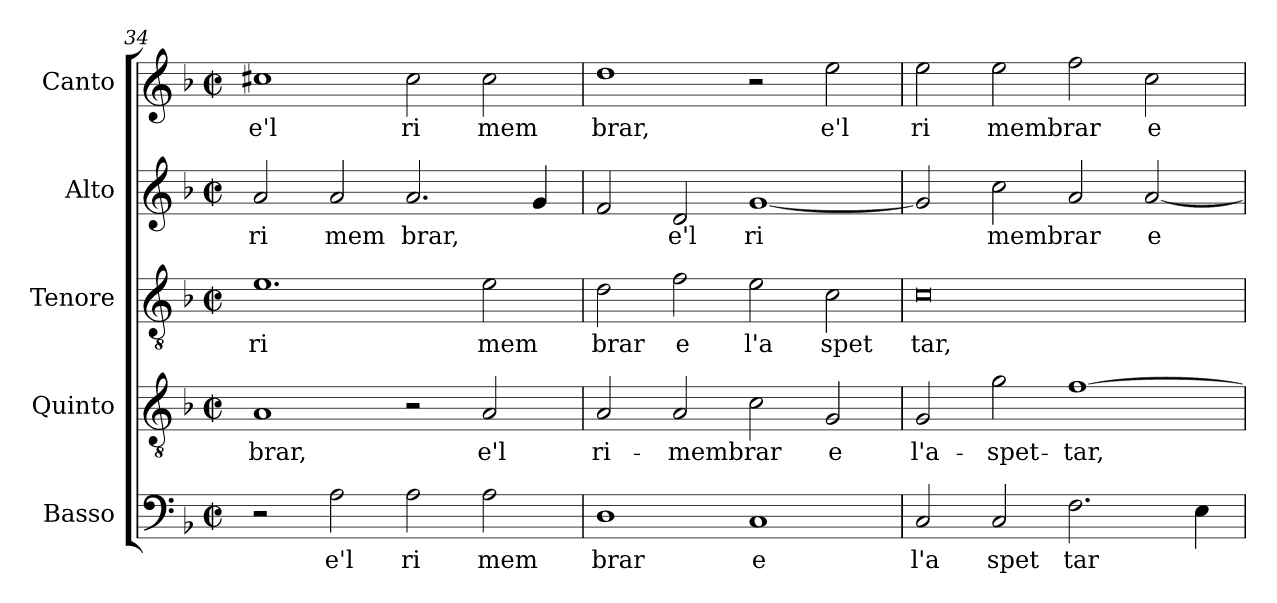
**kern	**text	**kern	**text	**kern	**text	**kern	**text	**kern	**text
*part5	*part5	*part4	*part4	*part3	*part3	*part2	*part2	*part1	*part1
*staff5	*staff5	*staff4	*staff4	*staff3	*staff3	*staff2	*staff2	*staff1	*staff1
*I"Basso	*	*I"Quinto	*	*I"Tenore	*	*I"Alto	*	*I"Canto	*
!!LO:PB:g=z
*clefF4	*	*clefGv2	*	*clefGv2	*	*clefG2	*	*clefG2	*
*k[b-]	*	*k[b-]	*	*k[b-]	*	*k[b-]	*	*k[b-]	*
*F:	*	*F:	*	*F:	*	*F:	*	*F:	*
*M2/2	*	*M2/2	*	*M2/2	*	*M2/2	*	*M2/2	*
*met(c|)	*	*met(c|)	*	*met(c|)	*	*met(c|)	*	*met(c|)	*
=34	=34	=34	=34	=34	=34	=34	=34	=34	=34
!	!	!	!LO:LY:b:cj	!	!LO:LY:b:cj	!	!LO:LY:b:cj	!	!LO:LY:b:cj
2r	.	1A	-brar,	1.e	ri	2a/	ri	1cc#X	e'l
!	!LO:LY:b:cj	!	!	!	!	!	!LO:LY:b:cj	!	!
2A\	e'l	.	.	.	.	2a/	mem	.	.
!	!LO:LY:b:cj	!	!	!	!	!	!LO:LY:b	!	!LO:LY:b:cj
2A\	ri	2r	.	.	.	2.a/	brar,	2cc#\	ri
!	!LO:LY:b:cj	!	!LO:LY:b:cj	!	!LO:LY:b:cj	!	!	!	!LO:LY:b:cj
2A\	mem	2A/	e'l	2e\	mem	.	.	2cc#\	mem
.	.	.	.	.	.	4g/	.	.	.
=35	=35	=35	=35	=35	=35	=35	=35	=35	=35
!	!LO:LY:b:cj	!	!LO:LY:b:cj	!	!LO:LY:b:cj	!	!	!	!LO:LY:b:cj
1D	brar	2A/	ri-	2d\	brar	2f/	.	1dd	brar,
!	!	!	!LO:LY:b:cj	!	!LO:LY:b:cj	!	!LO:LY:b:cj	!	!
.	.	2A/	-membrar	2f\	e	2d/	e'l	.	.
!	!LO:LY:b:cj	!	!	!	!LO:LY:b:cj	!	!LO:LY:b:cj	!	!
1C	e	2c\	.	2e\	l'a	[<1g	ri	2r	.
!	!	!	!LO:LY:b:cj	!	!LO:LY:b:cj	!	!	!	!LO:LY:b:cj
.	.	2G/	e	2c\	spet	.	.	2ee\	e'l
=36	=36	=36	=36	=36	=36	=36	=36	=36	=36
!	!LO:LY:b:cj	!	!LO:LY:b:cj	!	!LO:LY:b:cj	!	!	!	!LO:LY:b:cj
2C/	l'a	2G/	l'a-	0c	tar,	2g/]	.	2ee\	ri
!	!LO:LY:b:cj	!	!LO:LY:b:cj	!	!	!	!LO:LY:b:cj	!	!LO:LY:b:cj
2C/	spet	2g\	-spet-	.	.	2cc\	membrar	2ee\	membrar
!	!LO:LY:b	!	!LO:LY:b:cj	!	!	!	!	!	!
2.F\	tar	[>1f	-tar,	.	.	2a/	.	2ff\	.
!	!	!	!	!	!	!	!LO:LY:b:cj	!	!LO:LY:b:cj
.	.	.	.	.	.	[<2a/	e	2cc\	e
4E\	.	.	.	.	.	.	.	.	.
=	=	=	=	=	=	=	=	=	=
*-	*-	*-	*-	*-	*-	*-	*-	*-	*-
